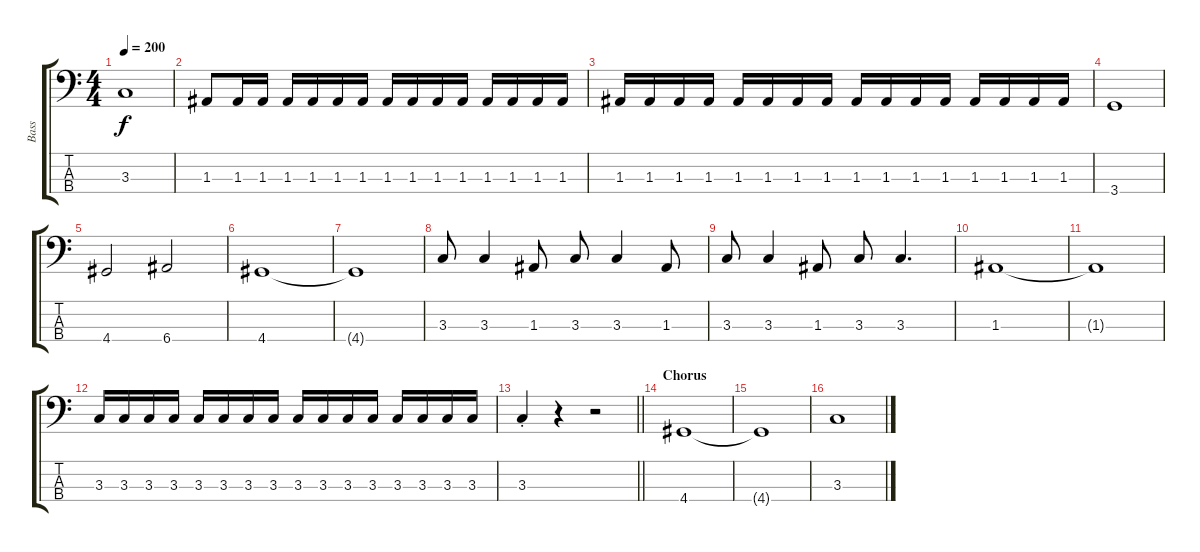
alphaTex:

\track ("Bass" "Bass") {instrument electricbassfinger}
\staff {score tabs}
\tuning (G2 D2 A1 E1) {hide}
\ts (4 4)
\tempo 200
\clef f4
\ks c
3.3.1{dy f} |
1.3.8 1.3.16 1.3.16 1.3.16 1.3.16 1.3.16 1.3.16 1.3.16 1.3.16 1.3.16 1.3.16 1.3.16 1.3.16 1.3.16 1.3.16 |
1.3.16 1.3.16 1.3.16 1.3.16 1.3.16 1.3.16 1.3.16 1.3.16 1.3.16 1.3.16 1.3.16 1.3.16 1.3.16 1.3.16 1.3.16 1.3.16 |
3.4.1 |
4.4.2 6.4.2 |
4.4.1 |
4.4{t}.1 |
3.3.8 3.3.4 1.3.8 3.3.8 3.3.4 1.3.8 |
3.3.8 3.3.4 1.3.8 3.3.8 3.3.4{d} |
1.3.1 |
1.3{t}.1 |
3.3.16 3.3.16 3.3.16 3.3.16 3.3.16 3.3.16 3.3.16 3.3.16 3.3.16 3.3.16 3.3.16 3.3.16 3.3.16 3.3.16 3.3.16 3.3.16 |
\barLineRight lightlight
3.3{st}.4 r.4 r.2 |
\section ("" "Chorus")
4.4.1 |
4.4{t}.1 |
3.3.1
